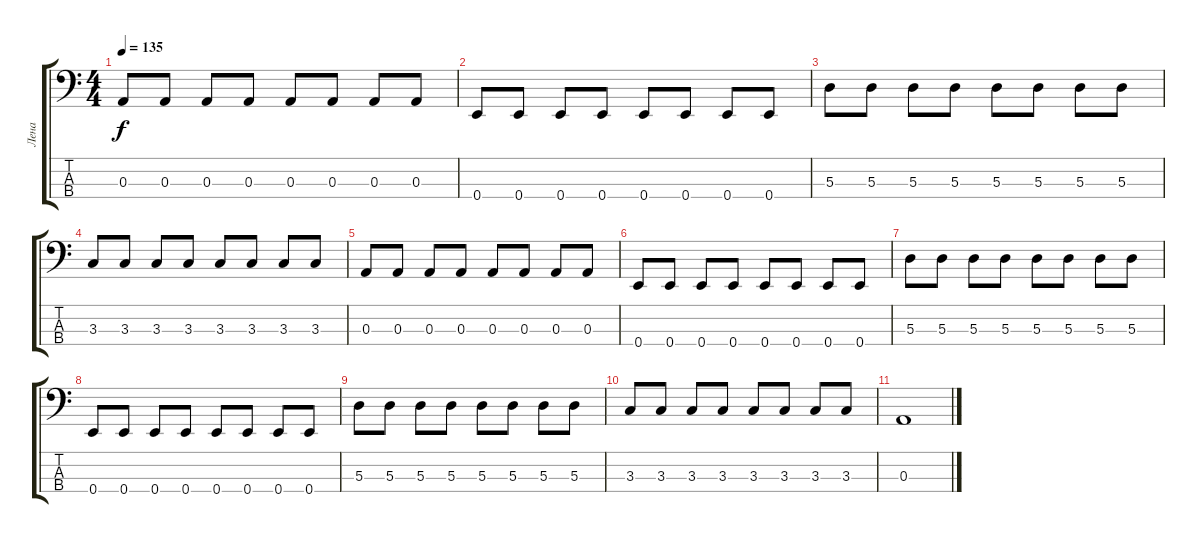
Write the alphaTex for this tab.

\track ("Лена" "Лена") {instrument electricbassfinger}
\staff {score tabs}
\tuning (G2 D2 A1 E1) {hide}
\ts (4 4)
\tempo 135
\clef f4
\ks c
0.3.8{dy f} 0.3.8 0.3.8 0.3.8 0.3.8 0.3.8 0.3.8 0.3.8 |
0.4.8 0.4.8 0.4.8 0.4.8 0.4.8 0.4.8 0.4.8 0.4.8 |
5.3.8 5.3.8 5.3.8 5.3.8 5.3.8 5.3.8 5.3.8 5.3.8 |
3.3.8 3.3.8 3.3.8 3.3.8 3.3.8 3.3.8 3.3.8 3.3.8 |
0.3.8 0.3.8 0.3.8 0.3.8 0.3.8 0.3.8 0.3.8 0.3.8 |
0.4.8 0.4.8 0.4.8 0.4.8 0.4.8 0.4.8 0.4.8 0.4.8 |
5.3.8 5.3.8 5.3.8 5.3.8 5.3.8 5.3.8 5.3.8 5.3.8 |
0.4.8 0.4.8 0.4.8 0.4.8 0.4.8 0.4.8 0.4.8 0.4.8 |
5.3.8 5.3.8 5.3.8 5.3.8 5.3.8 5.3.8 5.3.8 5.3.8 |
3.3.8 3.3.8 3.3.8 3.3.8 3.3.8 3.3.8 3.3.8 3.3.8 |
0.3.1
